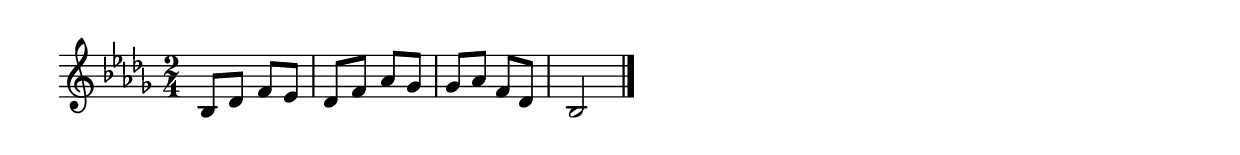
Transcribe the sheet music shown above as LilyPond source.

\version "2.18.2"
\header {
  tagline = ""
}

\score {

\new Staff \relative c' {
   \clef treble
   \time 2/4
   \key bes \minor
   bes8 des f   ees |
   des  f   aes ges |
   ges  aes f   des |
   bes2             \bar "|."
}

\layout {
    %  ragged-last = ##t
    %  line-width = 150\mm
    indent = 0\mm
}

%\midi {
%     \tempo 4 = 130
%}

} %score

